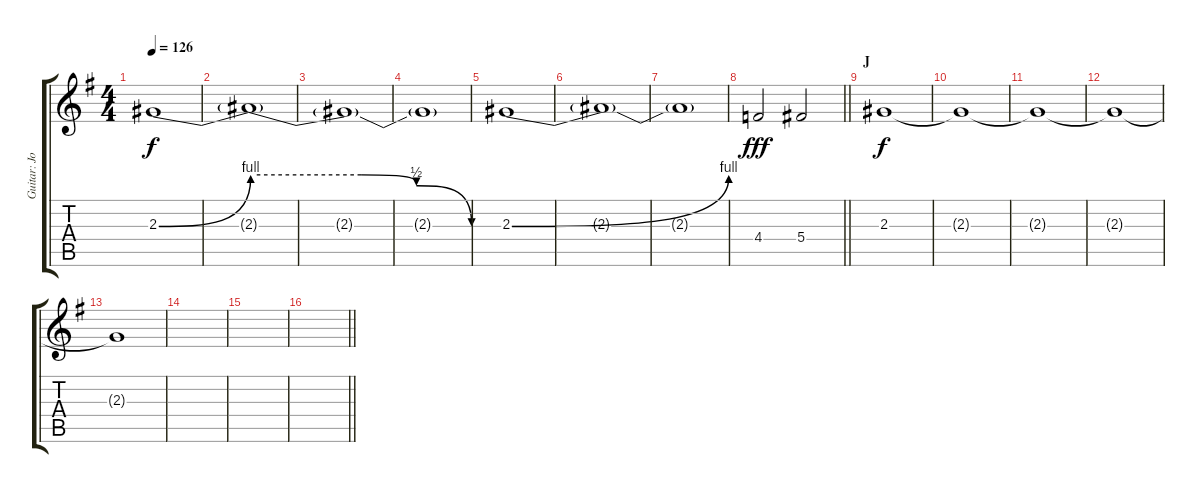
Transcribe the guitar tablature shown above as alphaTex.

\track ("Guitar: Jon" "Guitar: Jo") {instrument distortionguitar}
\staff {score tabs}
\tuning (Eb4 Bb3 Gb3 Db3 Ab2 Eb2) {hide}
\ts (4 4)
\tempo 126
\clef g2
\ks g
2.3{be (bend 0 0 60 4)}.1{dy f} |
2.3{be (custom 0 4 30 4 45 2 60 0) t}.1 |
2.3{t}.1 |
2.3{t}.1 |
2.3{be (bend 0 0 60 4)}.1 |
2.3{t}.1 |
2.3{t}.1 |
\barLineRight lightlight
4.4.2{dy fff} 5.4.2 |
\section ("" "J")
2.3.1{dy f} |
2.3{t}.1 |
2.3{t}.1 |
2.3{t}.1{volume 0} |
2.3{t}.1 |
|
|
\barLineRight lightlight
